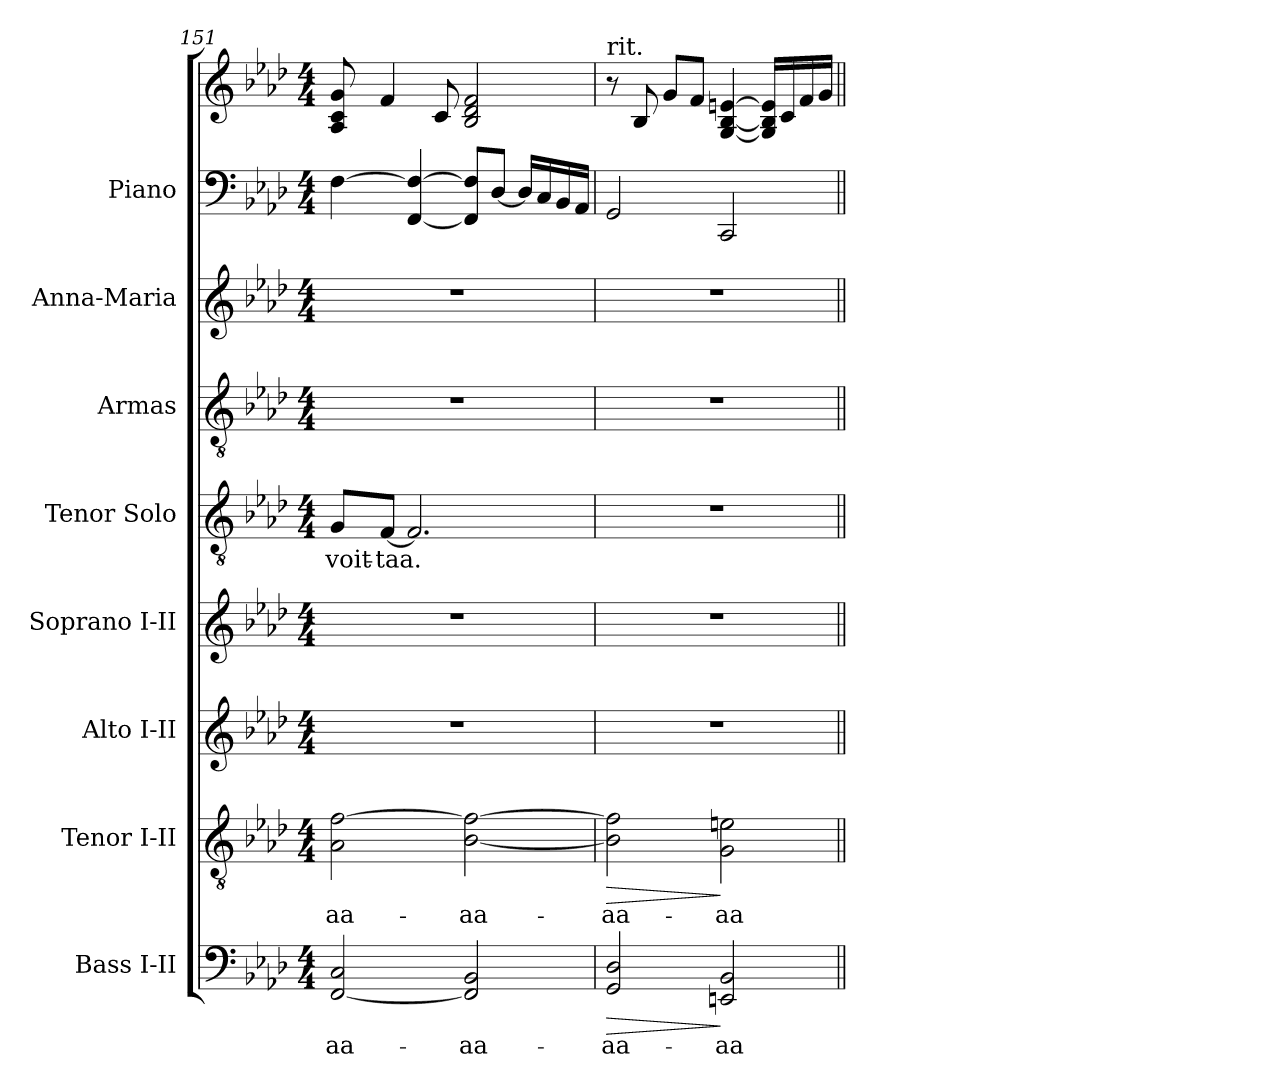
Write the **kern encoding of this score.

**kern	**text	**dynam	**kern	**text	**dynam	**kern	**kern	**kern	**text	**kern	**kern	**kern	**kern
*part8	*part8	*part8	*part7	*part7	*part7	*part6	*part5	*part4	*part4	*part3	*part2	*part1	*part1
*staff9	*staff9	*staff9	*staff8	*staff8	*staff8	*staff7	*staff6	*staff5	*staff5	*staff4	*staff3	*staff2	*staff1
*I"Bass I-II	*	*	*I"Tenor I-II	*	*	*I"Alto I-II	*I"Soprano I-II	*I"Tenor Solo	*	*I"Armas	*I"Anna-Maria	*I"Piano	*
*I'B.	*	*	*I'T.	*	*	*I'A.	*I'S.	*I'T. Solo	*	*I'Armas	*I'A-M	*I'Pno.	*
*clefF4	*	*	*clefGv2	*	*	*clefG2	*clefG2	*clefGv2	*	*clefGv2	*clefG2	*clefF4	*clefG2
*	*	*	*ITrd7c12	*	*	*	*	*ITrd7c12	*	*ITrd7c12	*	*	*
*k[b-e-a-d-]	*	*	*k[b-e-a-d-]	*	*	*k[b-e-a-d-]	*k[b-e-a-d-]	*k[b-e-a-d-]	*	*k[b-e-a-d-]	*k[b-e-a-d-]	*k[b-e-a-d-]	*k[b-e-a-d-]
*A-:	*	*	*A-:	*	*	*A-:	*A-:	*A-:	*	*A-:	*A-:	*A-:	*A-:
*M4/4	*	*	*M4/4	*	*	*M4/4	*M4/4	*M4/4	*	*M4/4	*M4/4	*M4/4	*M4/4
*MM90	*	*	*MM90	*	*	*MM90	*MM90	*MM90	*	*MM90	*MM90	*MM90	*MM90
=151	=151	=151	=151	=151	=151	=151	=151	=151	=151	=151	=151	=151	=151
!	!LO:LY:b:color=#000000	!	!	!	!	!	!	!	!	!	!	!	!
!	!	!	!	!LO:LY:b:color=#000000	!	!	!	!	!	!	!	!	!
!	!	!	!	!	!	!	!	!	!LO:LY:b:color=#000000	!	!	!	!
[<2FFi/ 2Ci	-aa-	.	2AA-i\ [>2Fi	-aa-	.	1r	1r	8GGi/L	voit-	1r	1r	[>4Fi\	8A-i/ 8ci 8gi
!	!	!	!	!	!	!	!	!	!LO:LY:b:color=#000000	!	!	!	!
.	.	.	.	.	.	.	.	[<8FFi/J	-taa.	.	.	.	4fi/
.	.	.	.	.	.	.	.	2.FFi/]	.	.	.	[<4FFi/ 4Fi_>	.
.	.	.	.	.	.	.	.	.	.	.	.	.	8ci/
!	!LO:LY:b:color=#000000	!	!	!	!	!	!	!	!	!	!	!	!
!	!	!	!	!LO:LY:b:color=#000000	!	!	!	!	!	!	!	!	!
2FFi/] 2BB-i	-aa-	.	[<2BB-i\ 2Fi_>	-aa-	.	.	.	.	.	.	.	8FFi/] 8Fi]L	2B-i/ 2d-i 2fi
.	.	.	.	.	.	.	.	.	.	.	.	[<8D-i/J	.
.	.	.	.	.	.	.	.	.	.	.	.	16D-i/LL]	.
.	.	.	.	.	.	.	.	.	.	.	.	16Ci/	.
.	.	.	.	.	.	.	.	.	.	.	.	16BB-i/	.
.	.	.	.	.	.	.	.	.	.	.	.	16AA-i/JJ	.
=152	=152	=152	=152	=152	=152	=152	=152	=152	=152	=152	=152	=152	=152
!	!LO:LY:b:color=#000000	!LO:HP:b	!	!	!	!	!	!	!	!	!	!	!
!	!	!	!	!	!	!	!	!	!	!	!	!	!LO:TX:t=rit.
!	!	!	!	!LO:LY:b:color=#000000	!LO:HP:b	!	!	!	!	!	!	!	!
2GGi/ 2D-i	-aa-	>	2BB-i\] 2Fi]	-aa-	>	1r	1r	1r	.	1r	1r	2GGi/	8r
.	.	.	.	.	.	.	.	.	.	.	.	.	8B-i/
.	.	.	.	.	.	.	.	.	.	.	.	.	8gi/L
.	.	.	.	.	.	.	.	.	.	.	.	.	8fi/J
!	!LO:LY:b:color=#000000	!	!	!	!	!	!	!	!	!	!	!	!
!	!	!	!	!LO:LY:b:color=#000000	!	!	!	!	!	!	!	!	!
2EEni/ 2BB-i	-aa-	]	2GGi\ 2Eni	-aa-	]	.	.	.	.	.	.	2CCi/	[<4Gi/ [<4B-i [>4eni
.	.	.	.	.	.	.	.	.	.	.	.	.	16Gi/] 16B-i] 16ei]LL
.	.	.	.	.	.	.	.	.	.	.	.	.	16ci/
.	.	.	.	.	.	.	.	.	.	.	.	.	16fi/
.	.	.	.	.	.	.	.	.	.	.	.	.	16gi/JJ
=||	=||	=||	=||	=||	=||	=||	=||	=||	=||	=||	=||	=||	=||
*-	*-	*-	*-	*-	*-	*-	*-	*-	*-	*-	*-	*-	*-
